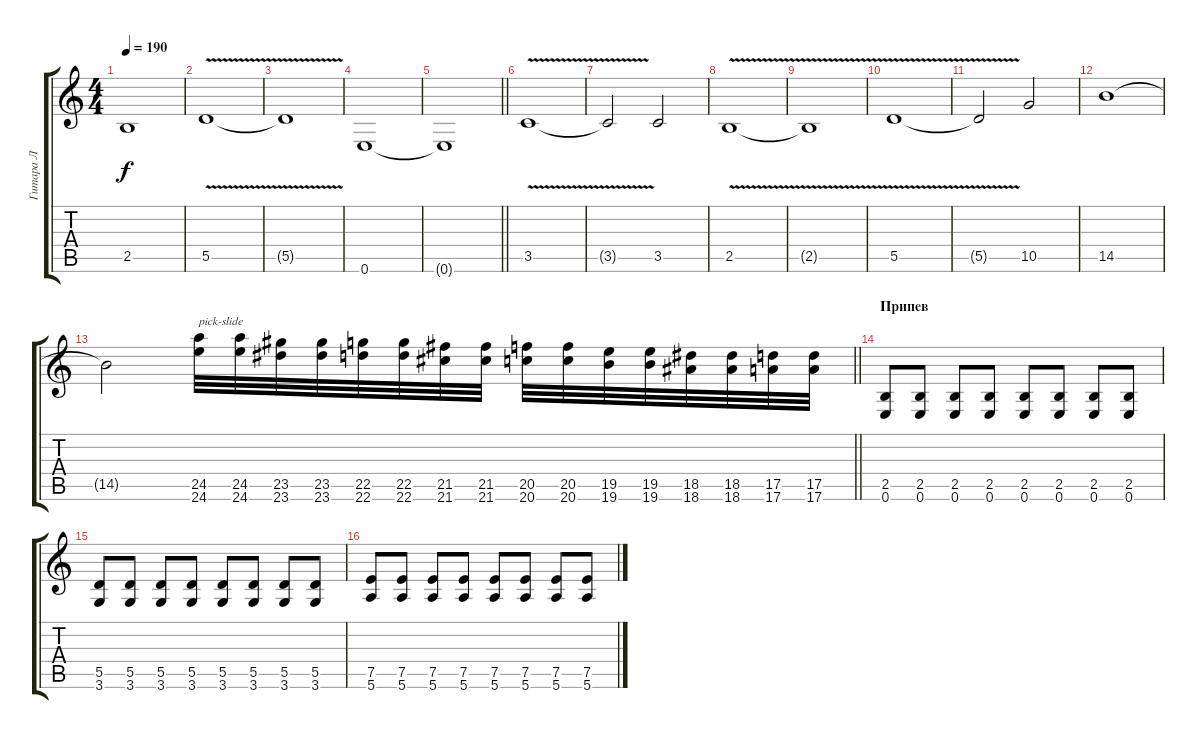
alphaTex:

\track ("Гитара Л" "Гитара Л") {instrument distortionguitar}
\staff {score tabs}
\tuning (E4 B3 G3 D3 A2 E2) {hide}
\ts (4 4)
\tempo 190
\clef g2
\ks c
2.5{t}.1{dy f} |
5.5{v}.1 |
5.5{t}.1 |
0.6.1 |
\barLineRight lightlight
0.6{t}.1 |
\section ("" " ")
3.5{v}.1 |
3.5{t}.2 3.5.2 |
2.5{v}.1 |
2.5{t}.1 |
5.5{v}.1 |
5.5{t}.2 10.5.2 |
14.5.1 |
\barLineRight lightlight
14.5{t}.2 (24.5 24.6).32{txt "pick-slide"} (24.5 24.6).32 (23.5 23.6).32 (23.5 23.6).32 (22.5 22.6).32 (22.5 22.6).32 (21.5 21.6).32 (21.5 21.6).32 (20.5 20.6).32 (20.5 20.6).32 (19.5 19.6).32 (19.5 19.6).32 (18.5 18.6).32 (18.5 18.6).32 (17.5 17.6).32 (17.5 17.6).32 |
\section ("" "Припев")
(2.5 0.6).8 (2.5 0.6).8 (2.5 0.6).8 (2.5 0.6).8 (2.5 0.6).8 (2.5 0.6).8 (2.5 0.6).8 (2.5 0.6).8 |
(5.5 3.6).8 (5.5 3.6).8 (5.5 3.6).8 (5.5 3.6).8 (5.5 3.6).8 (5.5 3.6).8 (5.5 3.6).8 (5.5 3.6).8 |
(7.5 5.6).8 (7.5 5.6).8 (7.5 5.6).8 (7.5 5.6).8 (7.5 5.6).8 (7.5 5.6).8 (7.5 5.6).8 (7.5 5.6).8
